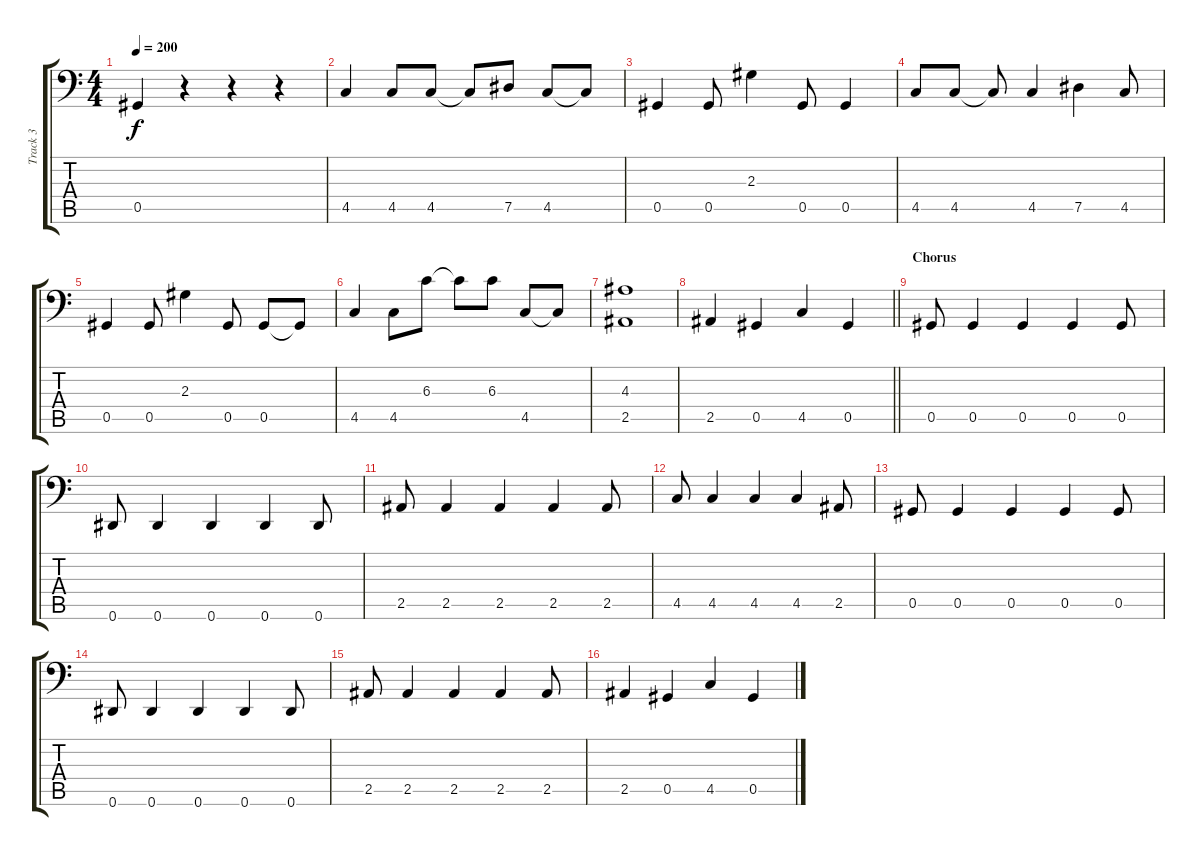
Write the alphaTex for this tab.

\track ("Track 3" "Track 3") {instrument electricbasspick}
\staff {score tabs}
\tuning (Eb3 Bb2 Gb2 Db2 Ab1 Eb1) {hide}
\ts (4 4)
\tempo 200
\clef f4
\ks c
0.5.4{dy f} r.4 r.4 r.4 |
4.5.4 4.5.8 4.5.8 4.5{t}.8 7.5.8 4.5.8 4.5{t}.8 |
0.5.4 0.5.8 2.3.4 0.5.8 0.5.4 |
4.5.8 4.5.8 4.5{t}.8 4.5.4 7.5.4 4.5.8 |
0.5.4 0.5.8 2.3.4 0.5.8 0.5.8 0.5{t}.8 |
4.5.4 4.5.8 6.3.8 6.3{t}.8 6.3.8 4.5.8 4.5{t}.8 |
(4.3 2.5).1 |
\barLineRight lightlight
2.5.4 0.5.4 4.5.4 0.5.4 |
\section ("" "Chorus")
0.5.8 0.5.4 0.5.4 0.5.4 0.5.8 |
0.6.8 0.6.4 0.6.4 0.6.4 0.6.8 |
2.5.8 2.5.4 2.5.4 2.5.4 2.5.8 |
4.5.8 4.5.4 4.5.4 4.5.4 2.5.8 |
0.5.8 0.5.4 0.5.4 0.5.4 0.5.8 |
0.6.8 0.6.4 0.6.4 0.6.4 0.6.8 |
2.5.8 2.5.4 2.5.4 2.5.4 2.5.8 |
2.5.4 0.5.4 4.5.4 0.5.4
